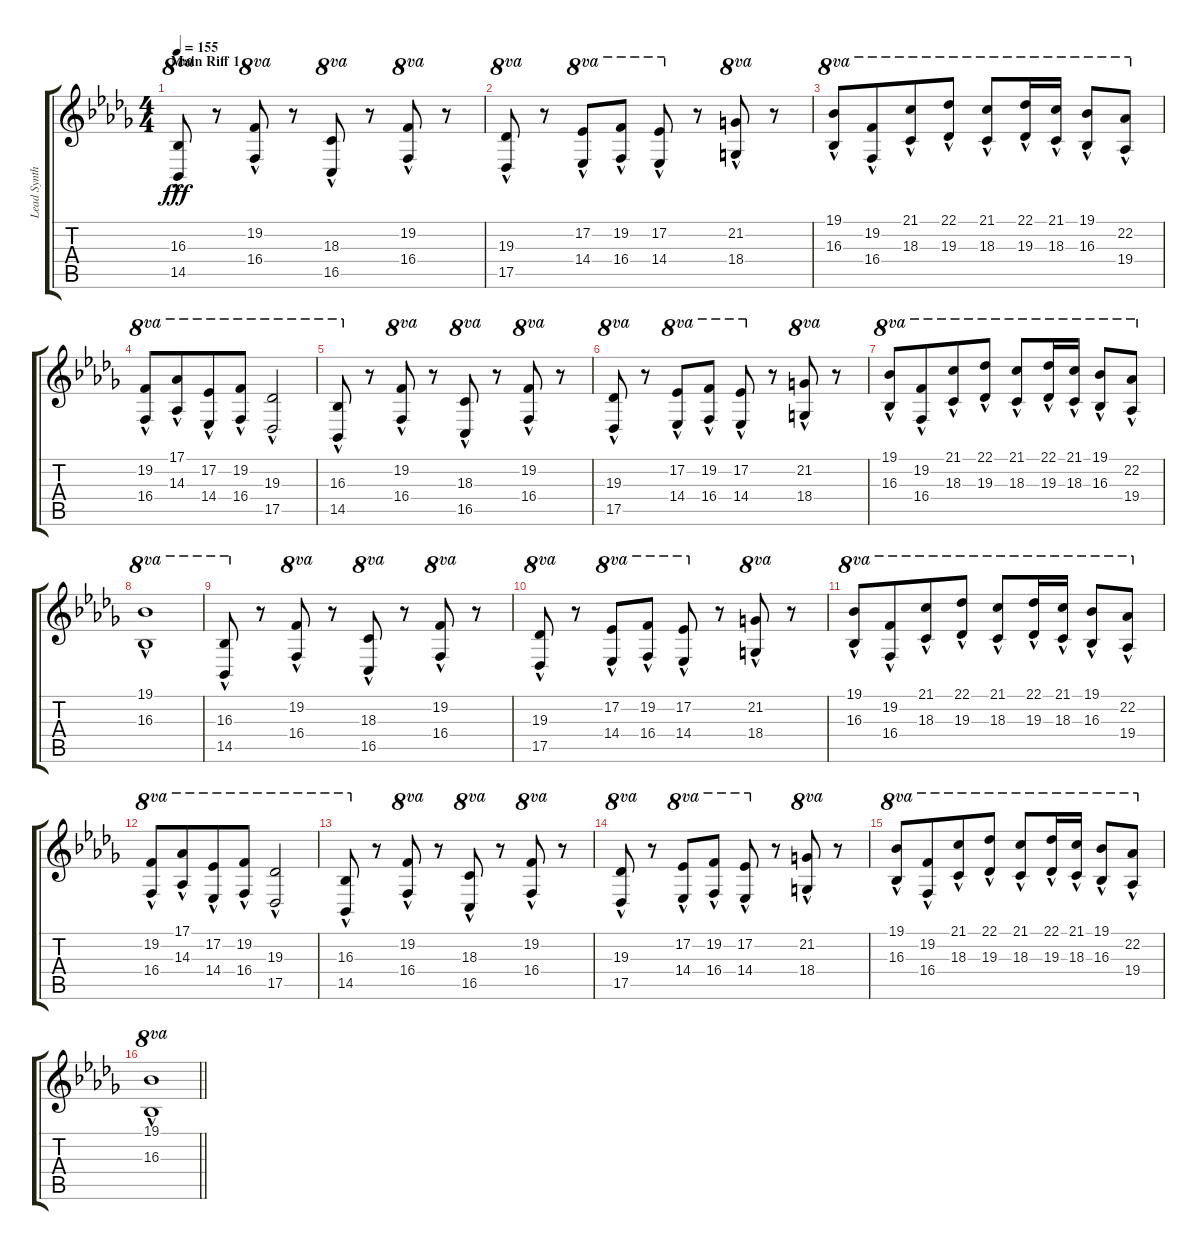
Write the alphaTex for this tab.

\track ("Lead Synth" "Lead Synth") {instrument lead1square}
\staff {score tabs}
\tuning (Eb4 Bb3 Gb3 Db3 Ab2 Eb2) {hide}
\ts (4 4)
\section ("" "Main Riff 1")
\tempo 155
\clef g2
\ks bbminor
(16.3{hac} 14.5{hac}).8{ot 8va dy fff instrument lead1square} r.8 (19.2{hac} 16.4{hac}).8{ot 8va} r.8 (18.3{hac} 16.5{hac}).8{ot 8va} r.8 (19.2{hac} 16.4{hac}).8{ot 8va} r.8 |
(19.3{hac} 17.5{hac}).8{ot 8va} r.8 (17.2{hac} 14.4{hac}).8{ot 8va} (19.2{hac} 16.4{hac}).8{ot 8va} (17.2{hac} 14.4{hac}).8{ot 8va} r.8 (21.2{hac} 18.4{hac}).8{ot 8va} r.8 |
(19.1{hac} 16.3{hac}).8{ot 8va} (19.2{hac} 16.4{hac}).8{ot 8va beam merge} (21.1{hac} 18.3{hac}).8{ot 8va} (22.1{hac} 19.3{hac}).8{ot 8va} (21.1{hac} 18.3{hac}).8{ot 8va} (22.1{hac} 19.3{hac}).16{ot 8va} (21.1{hac} 18.3{hac}).16{ot 8va} (19.1{hac} 16.3{hac}).8{ot 8va} (22.2{hac} 19.4{hac}).8{ot 8va} |
(19.2{hac} 16.4{hac}).8{ot 8va} (17.1{hac} 14.3{hac}).8{ot 8va beam merge} (17.2{hac} 14.4{hac}).8{ot 8va} (19.2{hac} 16.4{hac}).8{ot 8va} (19.3{hac} 17.5{hac}).2{ot 8va} |
(16.3{hac} 14.5{hac}).8{ot 8va} r.8 (19.2{hac} 16.4{hac}).8{ot 8va} r.8 (18.3{hac} 16.5{hac}).8{ot 8va} r.8 (19.2{hac} 16.4{hac}).8{ot 8va} r.8 |
(19.3{hac} 17.5{hac}).8{ot 8va} r.8 (17.2{hac} 14.4{hac}).8{ot 8va} (19.2{hac} 16.4{hac}).8{ot 8va} (17.2{hac} 14.4{hac}).8{ot 8va} r.8 (21.2{hac} 18.4{hac}).8{ot 8va} r.8 |
(19.1{hac} 16.3{hac}).8{ot 8va} (19.2{hac} 16.4{hac}).8{ot 8va beam merge} (21.1{hac} 18.3{hac}).8{ot 8va} (22.1{hac} 19.3{hac}).8{ot 8va} (21.1{hac} 18.3{hac}).8{ot 8va} (22.1{hac} 19.3{hac}).16{ot 8va} (21.1{hac} 18.3{hac}).16{ot 8va} (19.1{hac} 16.3{hac}).8{ot 8va} (22.2{hac} 19.4{hac}).8{ot 8va} |
(19.1{hac} 16.3{hac}).1{ot 8va} |
(16.3{hac} 14.5{hac}).8{ot 8va} r.8 (19.2{hac} 16.4{hac}).8{ot 8va} r.8 (18.3{hac} 16.5{hac}).8{ot 8va} r.8 (19.2{hac} 16.4{hac}).8{ot 8va} r.8 |
(19.3{hac} 17.5{hac}).8{ot 8va} r.8 (17.2{hac} 14.4{hac}).8{ot 8va} (19.2{hac} 16.4{hac}).8{ot 8va} (17.2{hac} 14.4{hac}).8{ot 8va} r.8 (21.2{hac} 18.4{hac}).8{ot 8va} r.8 |
(19.1{hac} 16.3{hac}).8{ot 8va} (19.2{hac} 16.4{hac}).8{ot 8va beam merge} (21.1{hac} 18.3{hac}).8{ot 8va} (22.1{hac} 19.3{hac}).8{ot 8va} (21.1{hac} 18.3{hac}).8{ot 8va} (22.1{hac} 19.3{hac}).16{ot 8va} (21.1{hac} 18.3{hac}).16{ot 8va} (19.1{hac} 16.3{hac}).8{ot 8va} (22.2{hac} 19.4{hac}).8{ot 8va} |
(19.2{hac} 16.4{hac}).8{ot 8va} (17.1{hac} 14.3{hac}).8{ot 8va beam merge} (17.2{hac} 14.4{hac}).8{ot 8va} (19.2{hac} 16.4{hac}).8{ot 8va} (19.3{hac} 17.5{hac}).2{ot 8va} |
(16.3{hac} 14.5{hac}).8{ot 8va} r.8 (19.2{hac} 16.4{hac}).8{ot 8va} r.8 (18.3{hac} 16.5{hac}).8{ot 8va} r.8 (19.2{hac} 16.4{hac}).8{ot 8va} r.8 |
(19.3{hac} 17.5{hac}).8{ot 8va} r.8 (17.2{hac} 14.4{hac}).8{ot 8va} (19.2{hac} 16.4{hac}).8{ot 8va} (17.2{hac} 14.4{hac}).8{ot 8va} r.8 (21.2{hac} 18.4{hac}).8{ot 8va} r.8 |
(19.1{hac} 16.3{hac}).8{ot 8va} (19.2{hac} 16.4{hac}).8{ot 8va beam merge} (21.1{hac} 18.3{hac}).8{ot 8va} (22.1{hac} 19.3{hac}).8{ot 8va} (21.1{hac} 18.3{hac}).8{ot 8va} (22.1{hac} 19.3{hac}).16{ot 8va} (21.1{hac} 18.3{hac}).16{ot 8va} (19.1{hac} 16.3{hac}).8{ot 8va} (22.2{hac} 19.4{hac}).8{ot 8va} |
\barLineRight lightlight
(19.1{hac} 16.3{hac}).1{ot 8va}
